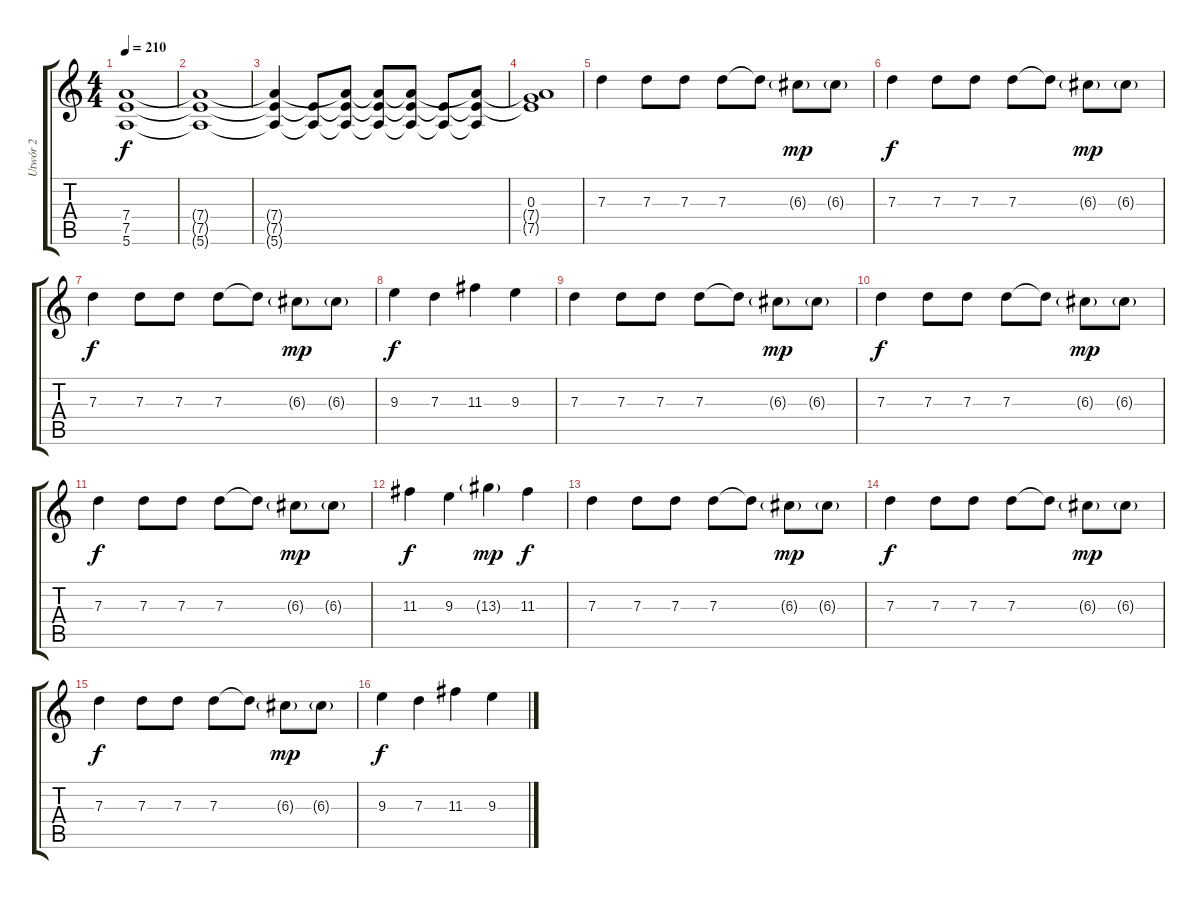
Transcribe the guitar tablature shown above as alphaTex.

\track ("Utwór 2" "Utwór 2") {instrument distortionguitar}
\staff {score tabs}
\tuning (E4 B3 G3 D3 A2 E2) {hide}
\ts (4 4)
\tempo 210
\clef g2
\ks c
(7.4 7.5 5.6).1{dy f} |
(7.4{t} 7.5{t} 5.6{t}).1 |
(7.4{t} 7.5{t} 5.6{t}).4 (7.5{t} 5.6{t}).8 (7.4{t} 7.5{t} 5.6{t}).8 (7.4{t} 7.5{t} 5.6{t}).8 (7.4{t} 7.5{t} 5.6{t}).8 (7.5{t} 5.6{t}).8 (7.4{t} 7.5{t} 5.6{t}).8 |
(0.3 7.4{t} 7.5{t}).1 |
7.3.4{volume 16 instrument distortionguitar} 7.3.8 7.3.8 7.3.8 7.3{t}.8 6.3{g}.8{dy mp} 6.3{g}.8 |
7.3.4{dy f} 7.3.8 7.3.8 7.3.8 7.3{t}.8 6.3{g}.8{dy mp} 6.3{g}.8 |
7.3.4{dy f} 7.3.8 7.3.8 7.3.8 7.3{t}.8 6.3{g}.8{dy mp} 6.3{g}.8 |
9.3.4{dy f} 7.3.4 11.3.4 9.3.4 |
7.3.4 7.3.8 7.3.8 7.3.8 7.3{t}.8 6.3{g}.8{dy mp} 6.3{g}.8 |
7.3.4{dy f} 7.3.8 7.3.8 7.3.8 7.3{t}.8 6.3{g}.8{dy mp} 6.3{g}.8 |
7.3.4{dy f} 7.3.8 7.3.8 7.3.8 7.3{t}.8 6.3{g}.8{dy mp} 6.3{g}.8 |
11.3.4{dy f} 9.3.4 13.3{g}.4{dy mp} 11.3.4{dy f} |
7.3.4{volume 16 instrument distortionguitar} 7.3.8 7.3.8 7.3.8 7.3{t}.8 6.3{g}.8{dy mp} 6.3{g}.8 |
7.3.4{dy f} 7.3.8 7.3.8 7.3.8 7.3{t}.8 6.3{g}.8{dy mp} 6.3{g}.8 |
7.3.4{dy f} 7.3.8 7.3.8 7.3.8 7.3{t}.8 6.3{g}.8{dy mp} 6.3{g}.8 |
9.3.4{dy f} 7.3.4 11.3.4 9.3.4
